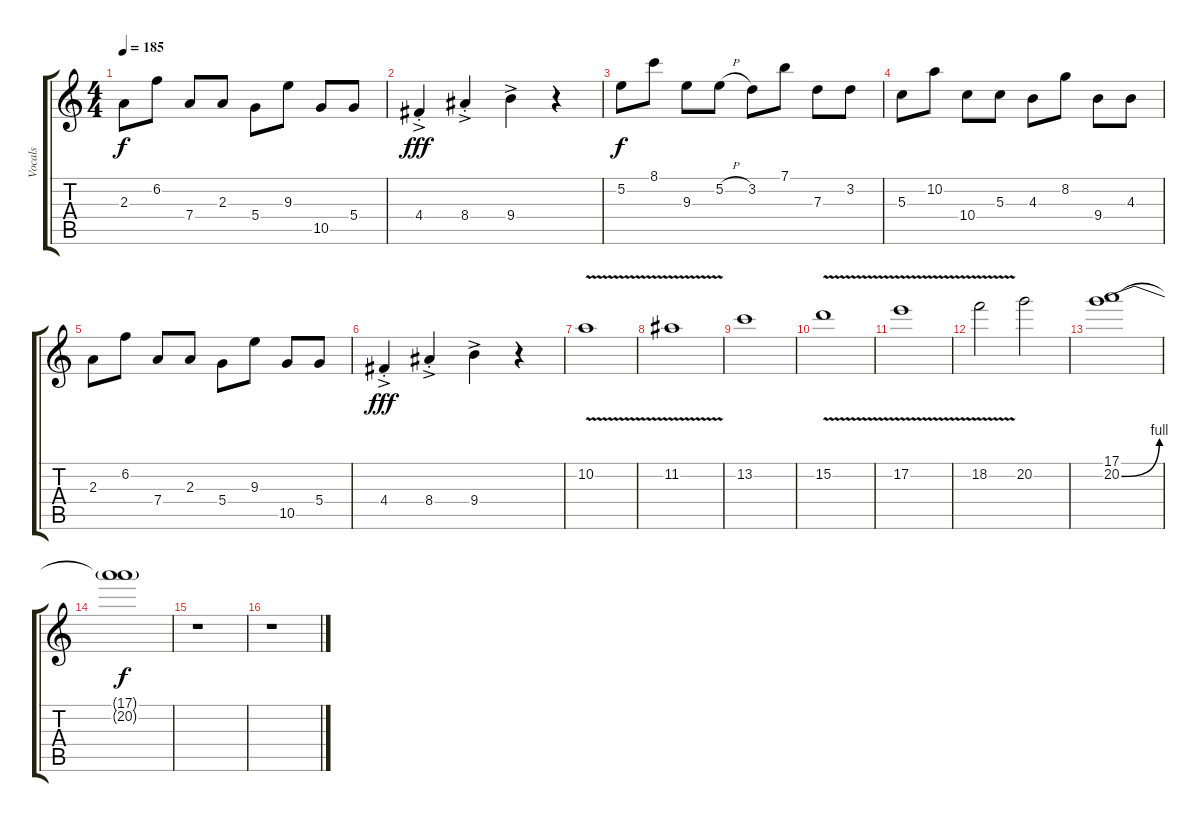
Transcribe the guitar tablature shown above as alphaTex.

\track ("Vocals" "Vocals") {instrument drawbarorgan}
\staff {score tabs}
\tuning (E5 B4 G4 D4 A3 E3) {hide}
\ts (4 4)
\tempo 185
\clef g2
\ks c
2.3.8{dy f} 6.2.8 7.4.8 2.3.8 5.4.8 9.3.8 10.5.8 5.4.8 |
4.4{ac st}.4{dy fff} 8.4{ac st}.4 9.4{ac}.4 r.4 |
5.2.8{dy f} 8.1.8 9.3.8 5.2{h}.8 3.2.8 7.1.8 7.3.8 3.2.8 |
5.3.8 10.2.8 10.4.8 5.3.8 4.3.8 8.2.8 9.4.8 4.3.8 |
2.3.8 6.2.8 7.4.8 2.3.8 5.4.8 9.3.8 10.5.8 5.4.8 |
4.4{ac st}.4{dy fff} 8.4{ac st}.4 9.4{ac}.4 r.4 |
10.2{v}.1 |
11.2{v}.1 |
13.2.1 |
15.2{v}.1 |
17.2{v}.1 |
18.2{v}.2 20.2.2 |
(17.1 20.2{be (bend 0 0 60 4)}).1 |
(17.1{t} 20.2{t}).1{dy f} |
r.1 |
r.1
